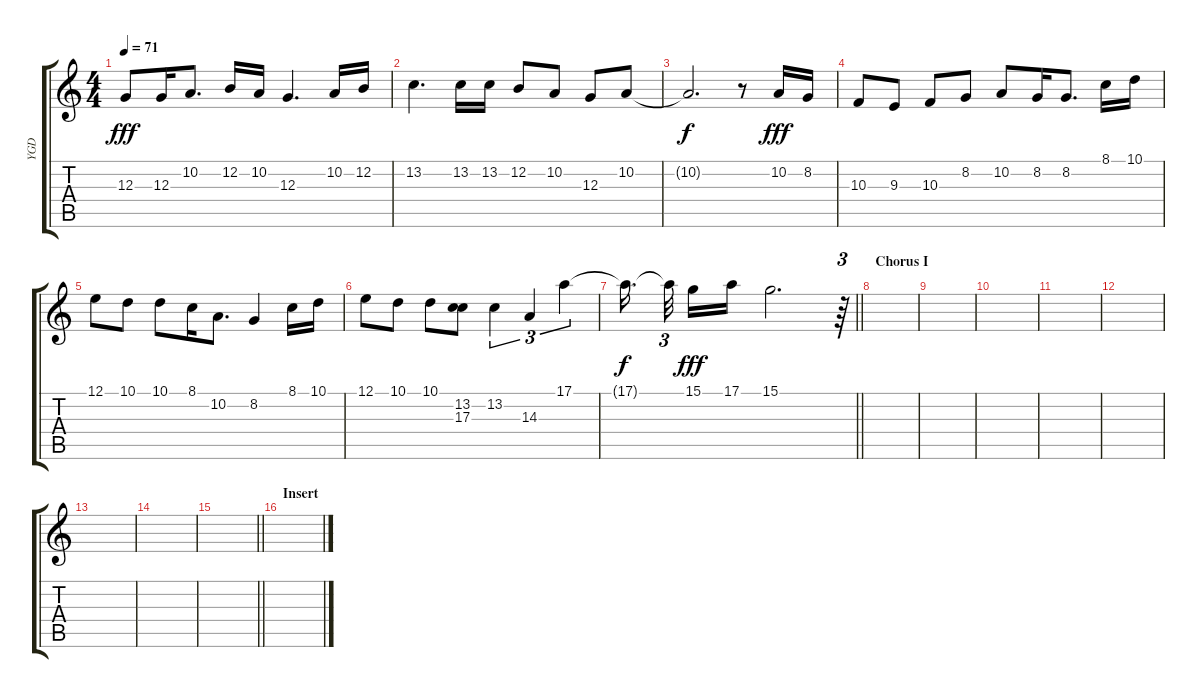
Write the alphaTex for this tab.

\track ("YGD" "YGD") {instrument synthbrass2}
\staff {score tabs}
\tuning (E4 B3 G3 D3 A2 E2) {hide}
\ts (4 4)
\tempo 71
\clef g2
\ks c
12.3.8{dy fff} 12.3.16 10.2.8{d} 12.2.16 10.2.16 12.3.4{d} 10.2.16 12.2.16 |
13.2.4{d} 13.2.16 13.2.16 12.2.8 10.2.8 12.3.8 10.2.8 |
10.2{t}.2{d dy f} r.8 10.2.16{dy fff} 8.2.16 |
10.3.8 9.3.8 10.3.8 8.2.8 10.2.8 8.2.16 8.2.8{d} 8.1.16 10.1.16 |
12.1.8 10.1.8 10.1.8 8.1.16 10.2.8{d} 8.2.4 8.1.16 10.1.16 |
12.1.8 10.1.8 10.1.8 (13.2 17.3).8 13.2.4{tu (3 2)} 14.3.4{tu (3 2)} 17.1.4{tu (3 2)} |
\barLineRight lightlight
17.1{t}.16{d dy f beam splitsecondary} 17.1{t}.32{tu (3 2) beam splitsecondary} 15.1.16{dy fff} 17.1.16 15.1.2{d} r.64{tu (3 2)} |
\section ("" "Chorus I")
|
|
|
|
|
|
|
\barLineRight lightlight
|
\section ("" "Insert")
